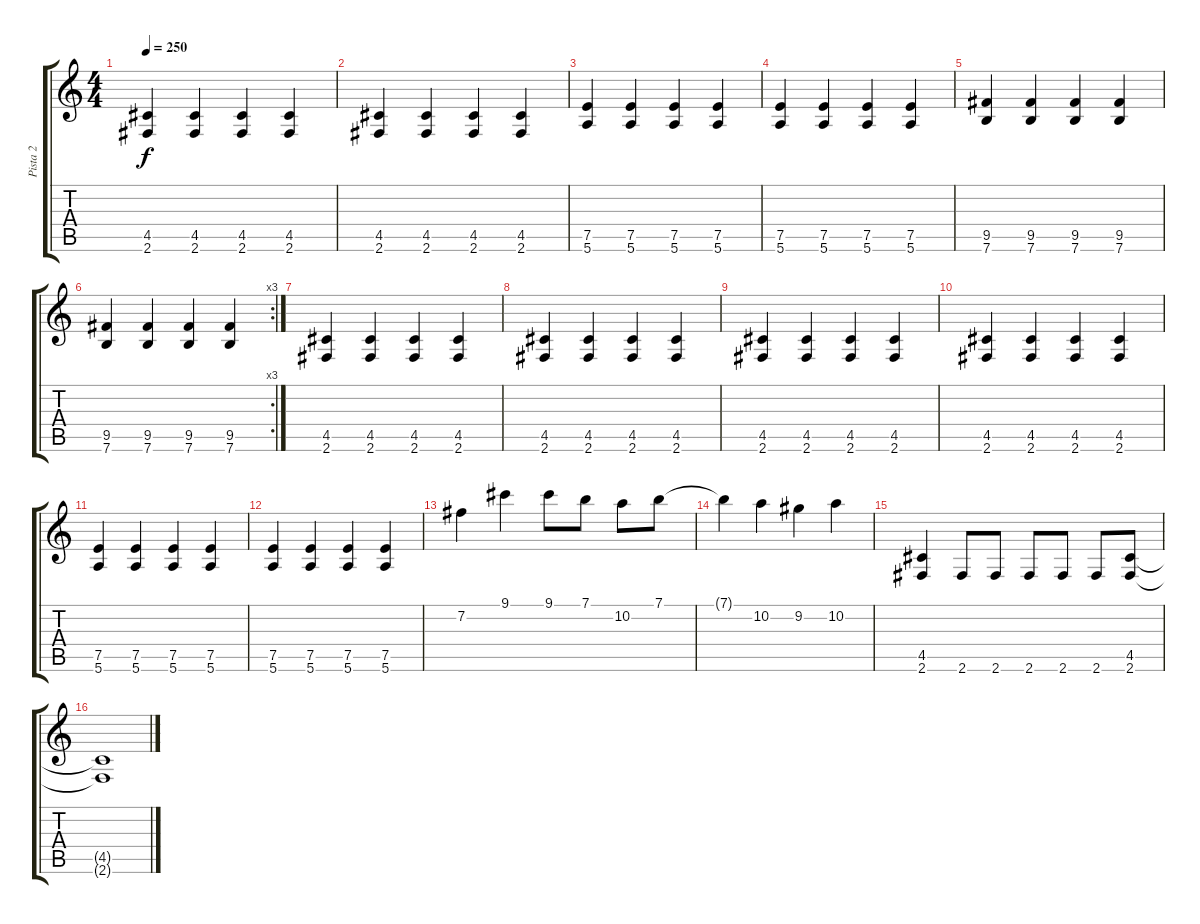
\track ("Pista 2" "Pista 2") {instrument distortionguitar}
\staff {score tabs}
\tuning (E4 B3 G3 D3 A2 E2) {hide}
\ts (4 4)
\tempo 250
\clef g2
\ks c
(4.5 2.6).4{dy f} (4.5 2.6).4 (4.5 2.6).4 (4.5 2.6).4 |
(4.5 2.6).4 (4.5 2.6).4 (4.5 2.6).4 (4.5 2.6).4 |
(7.5 5.6).4 (7.5 5.6).4 (7.5 5.6).4 (7.5 5.6).4 |
(7.5 5.6).4 (7.5 5.6).4 (7.5 5.6).4 (7.5 5.6).4 |
(9.5 7.6).4 (9.5 7.6).4 (9.5 7.6).4 (9.5 7.6).4 |
\rc 3
(9.5 7.6).4 (9.5 7.6).4 (9.5 7.6).4 (9.5 7.6).4 |
(4.5 2.6).4 (4.5 2.6).4 (4.5 2.6).4 (4.5 2.6).4 |
(4.5 2.6).4 (4.5 2.6).4 (4.5 2.6).4 (4.5 2.6).4 |
(4.5 2.6).4 (4.5 2.6).4 (4.5 2.6).4 (4.5 2.6).4 |
(4.5 2.6).4 (4.5 2.6).4 (4.5 2.6).4 (4.5 2.6).4 |
(7.5 5.6).4 (7.5 5.6).4 (7.5 5.6).4 (7.5 5.6).4 |
(7.5 5.6).4 (7.5 5.6).4 (7.5 5.6).4 (7.5 5.6).4 |
7.2.4 9.1.4 9.1.8 7.1.8 10.2.8 7.1.8 |
7.1{t}.4 10.2.4 9.2.4 10.2.4 |
(4.5 2.6).4 2.6.8 2.6.8 2.6.8 2.6.8 2.6.8 (4.5 2.6).8 |
(4.5{t} 2.6{t}).1
